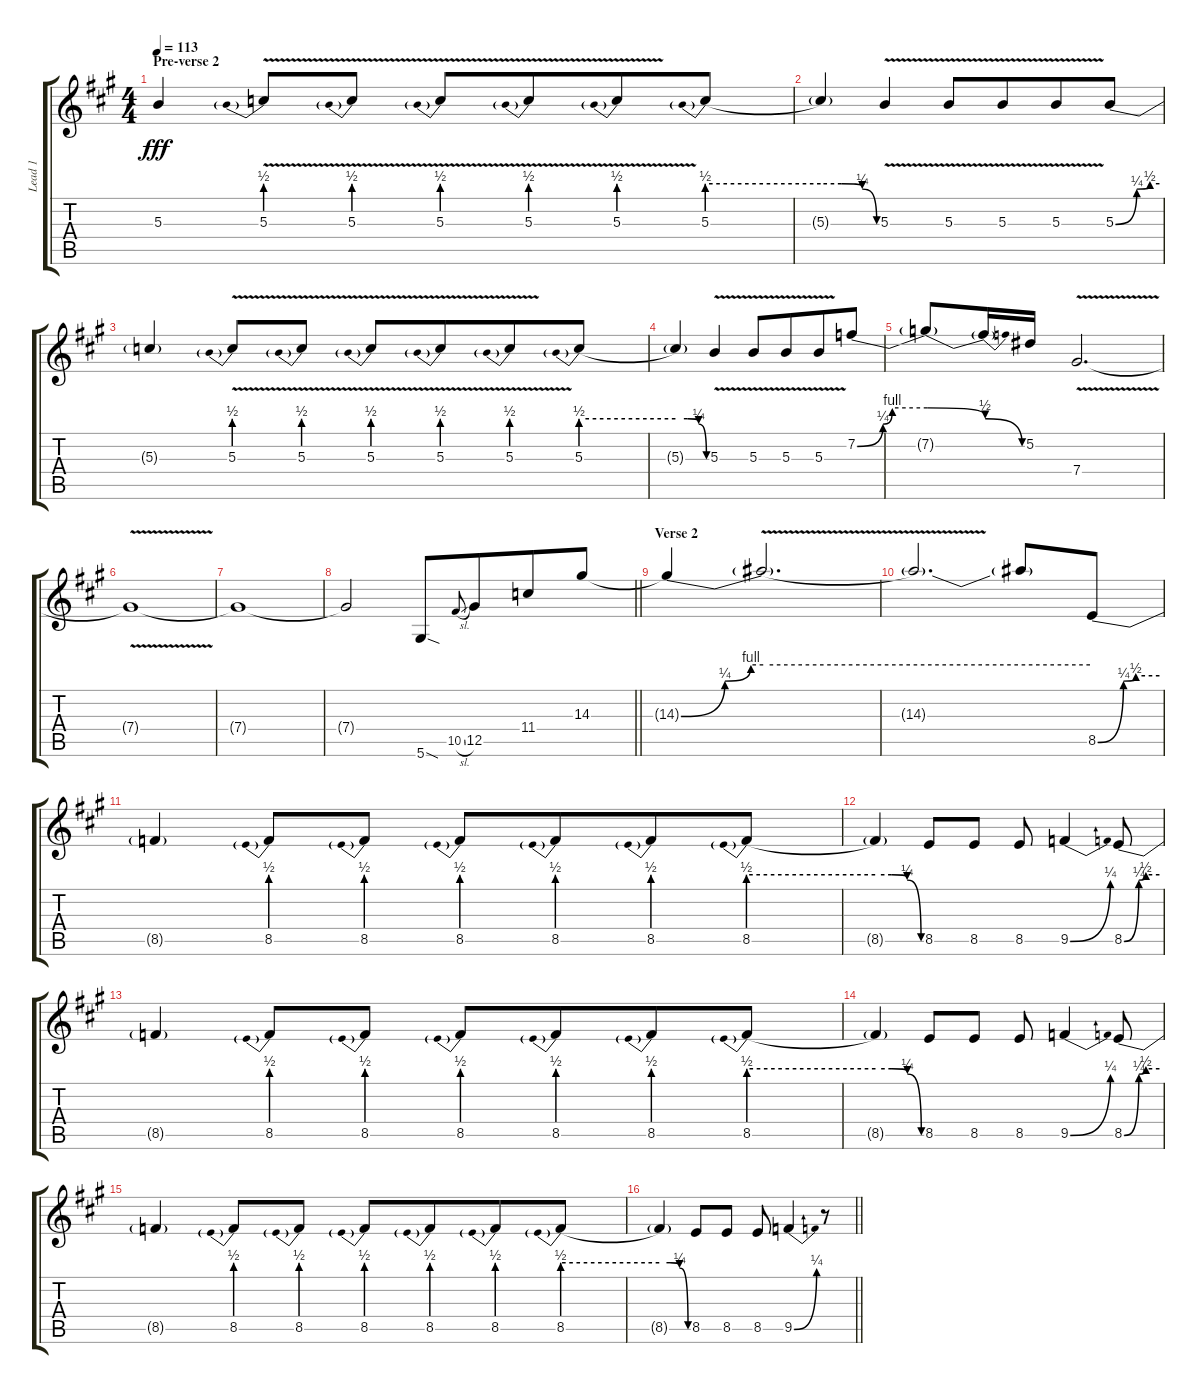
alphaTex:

\track ("Lead 1" "Lead 1") {instrument distortionguitar}
\staff {score tabs}
\tuning (Eb4 Bb3 Gb3 Db3 Ab2 Eb2) {hide}
\ts (4 4)
\section ("" "Pre-verse 2")
\tempo 113
\clef g2
\ks f#minor
5.3{t}.4{dy fff beam Up} 5.3{be (prebend 0 2 60 2) v}.8{beam Up} 5.3{be (prebend 0 2 60 2) v}.8{beam Up} 5.3{be (prebend 0 2 60 2) v}.8{beam Up} 5.3{be (prebend 0 2 60 2) v}.8{beam Up beam merge} 5.3{be (prebend 0 2 60 2) v}.8{beam Up} 5.3{be (prebend 0 2 60 2)}.8{beam Up} |
5.3{be (custom 0 2 21 2 44 1 60 0) t}.4{beam Up} 5.3{v}.4{beam Up} 5.3{v}.8{beam Up} 5.3{v}.8{beam Up beam merge} 5.3{v}.8{beam Up} 5.3{be (custom 0 0 29 1 47 2 60 2)}.8{beam Up} |
5.3{t}.4{beam Up} 5.3{be (prebend 0 2 60 2) v}.8{beam Up} 5.3{be (prebend 0 2 60 2) v}.8{beam Up} 5.3{be (prebend 0 2 60 2) v}.8{beam Up} 5.3{be (prebend 0 2 60 2) v}.8{beam Up beam merge} 5.3{be (prebend 0 2 60 2) v}.8{beam Up} 5.3{be (prebend 0 2 60 2)}.8{beam Up} |
5.3{be (custom 0 2 21 2 44 1 60 0) t}.4{beam Up} 5.3{v}.4{beam Up} 5.3{v}.8{beam Up} 5.3{v}.8{beam Up beam merge} 5.3{v}.8{beam Up} 7.2{be (custom 0 0 22 1 30 4 60 4)}.8{beam Up} |
7.2{be (release 0 4 60 2) t}.8{beam Up} 7.2{be (release 0 2 60 0) t}.16{beam Up} 5.2.16{beam Up} 7.4{v}.2{d} |
7.4{t}.1 |
7.4{t}.1 |
\barLineRight lightlight
7.4{t}.2 5.6{sod}.8{beam Up} 10.5{sl}.8{gr onbeat} 12.5.8{beam Up beam merge} 11.4.8{beam Up} 14.3.8{beam Up} |
\section ("" "Verse 2")
14.3{be (custom 0 0 32 1 51 4 60 4) t}.4{beam Up} 14.3{be (hold 0 4 60 4) v t}.2{d beam Up} |
14.3{t}.2{d beam Up} 14.3{t}.8{beam Up} 8.5{be (custom 0 0 25 1 37 2 60 2)}.8{volume 12 beam Up} |
8.5{t}.4 8.5{be (prebend 0 2 60 2)}.8 8.5{be (prebend 0 2 60 2)}.8 8.5{be (prebend 0 2 60 2)}.8 8.5{be (prebend 0 2 60 2)}.8{beam merge} 8.5{be (prebend 0 2 60 2)}.8 8.5{be (prebend 0 2 60 2)}.8 |
8.5{be (custom 0 2 20 2 41 1 60 0) t}.4 8.5.8 8.5.8 8.5.8 9.5{be (bend 0 0 60 1)}.4 8.5{be (custom 0 0 25 1 37 2 60 2)}.8 |
8.5{t}.4 8.5{be (prebend 0 2 60 2)}.8 8.5{be (prebend 0 2 60 2)}.8 8.5{be (prebend 0 2 60 2)}.8 8.5{be (prebend 0 2 60 2)}.8{beam merge} 8.5{be (prebend 0 2 60 2)}.8 8.5{be (prebend 0 2 60 2)}.8 |
8.5{be (custom 0 2 20 2 41 1 60 0) t}.4 8.5.8 8.5.8 8.5.8 9.5{be (bend 0 0 60 1)}.4 8.5{be (custom 0 0 25 1 37 2 60 2)}.8 |
8.5{t}.4 8.5{be (prebend 0 2 60 2)}.8 8.5{be (prebend 0 2 60 2)}.8 8.5{be (prebend 0 2 60 2)}.8 8.5{be (prebend 0 2 60 2)}.8{beam merge} 8.5{be (prebend 0 2 60 2)}.8 8.5{be (prebend 0 2 60 2)}.8 |
\barLineRight lightlight
8.5{be (custom 0 2 20 2 41 1 60 0) t}.4 8.5.8 8.5.8 8.5.8 9.5{be (bend 0 0 60 1)}.4 r.8
